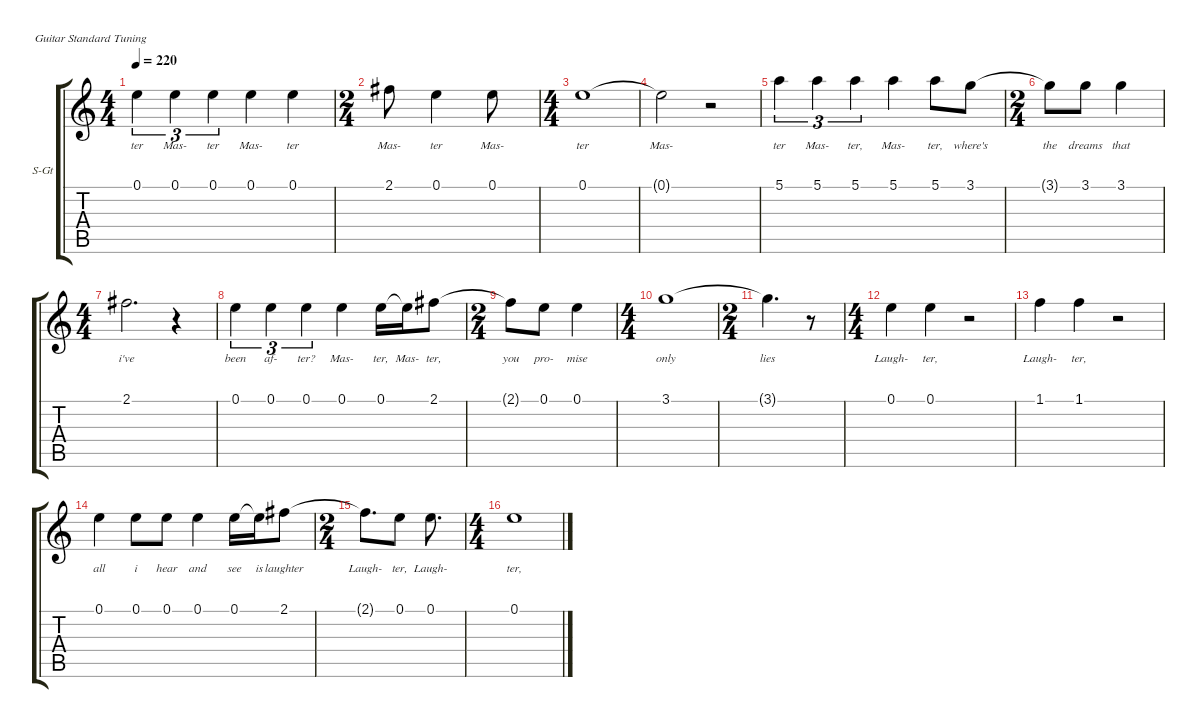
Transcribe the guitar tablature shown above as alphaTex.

\hideDynamics
\bracketExtendMode groupsimilarinstruments
\firstSystemTrackNameOrientation horizontal
\otherSystemsTrackNameOrientation horizontal
\track ("Vocal" "S-Gt") {multiBarRest instrument lead6voice}
\staff {score tabs}
\tuning (E4 B3 G3 D3 A2 E2)
\displaytranspose 12
\ts (4 4)
\tempo 220
\clef g2
\ks c
0.1.4{tu (3 2) lyrics (0 "ter") lyrics (1 "") lyrics (2 "") lyrics (3 "") lyrics (4 "") dy fff} 0.1.4{tu (3 2) lyrics (0 "Mas-") lyrics (1 "") lyrics (2 "") lyrics (3 "") lyrics (4 "")} 0.1.4{tu (3 2) lyrics (0 "ter") lyrics (1 "") lyrics (2 "") lyrics (3 "") lyrics (4 "")} 0.1.4{lyrics (0 "Mas-") lyrics (1 "") lyrics (2 "") lyrics (3 "") lyrics (4 "")} 0.1.4{lyrics (0 "ter") lyrics (1 "") lyrics (2 "") lyrics (3 "") lyrics (4 "")} |
\ts (2 4)
2.1.8{lyrics (0 "Mas-") lyrics (1 "") lyrics (2 "") lyrics (3 "") lyrics (4 "")} 0.1.4{lyrics (0 "ter") lyrics (1 "") lyrics (2 "") lyrics (3 "") lyrics (4 "")} 0.1.8{lyrics (0 "Mas-") lyrics (1 "") lyrics (2 "") lyrics (3 "") lyrics (4 "")} |
\ts (4 4)
0.1.1{lyrics (0 "ter") lyrics (1 "") lyrics (2 "") lyrics (3 "") lyrics (4 "")} |
0.1{t}.2{lyrics (0 "Mas-") lyrics (1 "") lyrics (2 "") lyrics (3 "") lyrics (4 "") dy f} r.2 |
5.1.4{tu (3 2) lyrics (0 "ter") lyrics (1 "") lyrics (2 "") lyrics (3 "") lyrics (4 "") dy fff} 5.1.4{tu (3 2) lyrics (0 "Mas-") lyrics (1 "") lyrics (2 "") lyrics (3 "") lyrics (4 "")} 5.1.4{tu (3 2) lyrics (0 "ter,") lyrics (1 "") lyrics (2 "") lyrics (3 "") lyrics (4 "")} 5.1.4{lyrics (0 "Mas-") lyrics (1 "") lyrics (2 "") lyrics (3 "") lyrics (4 "")} 5.1.8{lyrics (0 "ter,") lyrics (1 "") lyrics (2 "") lyrics (3 "") lyrics (4 "")} 3.1.8{lyrics (0 "where's") lyrics (1 "") lyrics (2 "") lyrics (3 "") lyrics (4 "")} |
\ts (2 4)
3.1{t}.8{lyrics (0 "the") lyrics (1 "") lyrics (2 "") lyrics (3 "") lyrics (4 "") dy f} 3.1.8{lyrics (0 "dreams") lyrics (1 "") lyrics (2 "") lyrics (3 "") lyrics (4 "") dy fff} 3.1.4{lyrics (0 "that") lyrics (1 "") lyrics (2 "") lyrics (3 "") lyrics (4 "")} |
\ts (4 4)
2.1.2{d lyrics (0 "i've") lyrics (1 "") lyrics (2 "") lyrics (3 "") lyrics (4 "")} r.4 |
0.1.4{tu (3 2) lyrics (0 "been") lyrics (1 "") lyrics (2 "") lyrics (3 "") lyrics (4 "")} 0.1.4{tu (3 2) lyrics (0 "af-") lyrics (1 "") lyrics (2 "") lyrics (3 "") lyrics (4 "")} 0.1.4{tu (3 2) lyrics (0 "ter?") lyrics (1 "") lyrics (2 "") lyrics (3 "") lyrics (4 "")} 0.1.4{lyrics (0 "Mas-") lyrics (1 "") lyrics (2 "") lyrics (3 "") lyrics (4 "")} 0.1.16{lyrics (0 "ter,") lyrics (1 "") lyrics (2 "") lyrics (3 "") lyrics (4 "")} 0.1{t}.16{lyrics (0 "Mas-") lyrics (1 "") lyrics (2 "") lyrics (3 "") lyrics (4 "") dy f} 2.1.8{lyrics (0 "ter,") lyrics (1 "") lyrics (2 "") lyrics (3 "") lyrics (4 "") dy fff} |
\ts (2 4)
2.1{t}.8{lyrics (0 "you") lyrics (1 "") lyrics (2 "") lyrics (3 "") lyrics (4 "") dy f} 0.1.8{lyrics (0 "pro-") lyrics (1 "") lyrics (2 "") lyrics (3 "") lyrics (4 "") dy fff} 0.1.4{lyrics (0 "mise") lyrics (1 "") lyrics (2 "") lyrics (3 "") lyrics (4 "")} |
\ts (4 4)
3.1.1{lyrics (0 "only") lyrics (1 "") lyrics (2 "") lyrics (3 "") lyrics (4 "")} |
\ts (2 4)
3.1{t}.4{d lyrics (0 "lies") lyrics (1 "") lyrics (2 "") lyrics (3 "") lyrics (4 "") dy f} r.8 |
\ts (4 4)
0.1.4{lyrics (0 "Laugh-") lyrics (1 "") lyrics (2 "") lyrics (3 "") lyrics (4 "") dy fff} 0.1.4{lyrics (0 "ter,") lyrics (1 "") lyrics (2 "") lyrics (3 "") lyrics (4 "")} r.2 |
1.1.4{lyrics (0 "Laugh-") lyrics (1 "") lyrics (2 "") lyrics (3 "") lyrics (4 "")} 1.1.4{lyrics (0 "ter,") lyrics (1 "") lyrics (2 "") lyrics (3 "") lyrics (4 "")} r.2 |
0.1.4{lyrics (0 "all") lyrics (1 "") lyrics (2 "") lyrics (3 "") lyrics (4 "")} 0.1.8{lyrics (0 "i") lyrics (1 "") lyrics (2 "") lyrics (3 "") lyrics (4 "")} 0.1.8{lyrics (0 "hear") lyrics (1 "") lyrics (2 "") lyrics (3 "") lyrics (4 "")} 0.1.4{lyrics (0 "and") lyrics (1 "") lyrics (2 "") lyrics (3 "") lyrics (4 "")} 0.1.16{lyrics (0 "see") lyrics (1 "") lyrics (2 "") lyrics (3 "") lyrics (4 "")} 0.1{t}.16{lyrics (0 "is") lyrics (1 "") lyrics (2 "") lyrics (3 "") lyrics (4 "") dy f} 2.1.8{lyrics (0 "laughter") lyrics (1 "") lyrics (2 "") lyrics (3 "") lyrics (4 "") dy fff} |
\ts (2 4)
2.1{t}.8{d lyrics (0 "Laugh-") lyrics (1 "") lyrics (2 "") lyrics (3 "") lyrics (4 "") dy f} 0.1.8{lyrics (0 "ter,") lyrics (1 "") lyrics (2 "") lyrics (3 "") lyrics (4 "") dy fff} 0.1.8{d lyrics (0 "Laugh-") lyrics (1 "") lyrics (2 "") lyrics (3 "") lyrics (4 "")} |
\ts (4 4)
0.1.1{lyrics (0 "ter,") lyrics (1 "") lyrics (2 "") lyrics (3 "") lyrics (4 "")}
